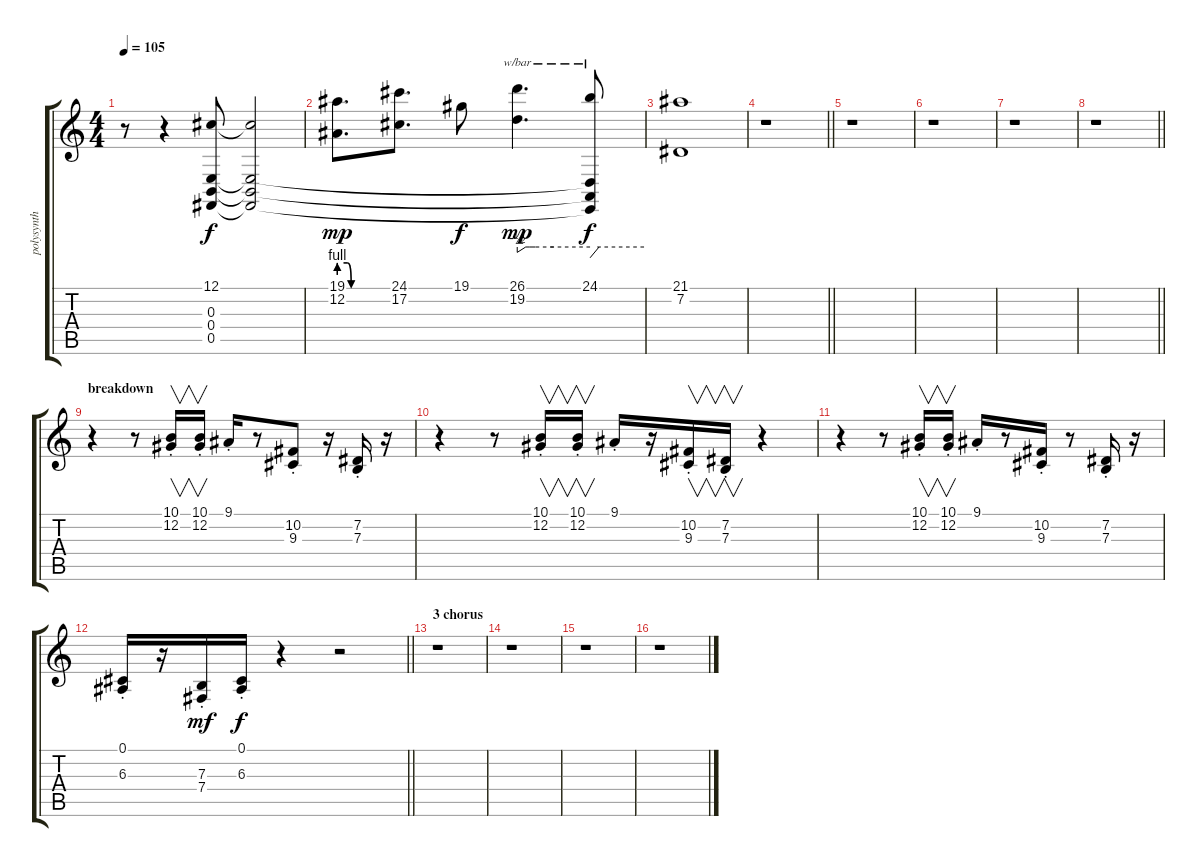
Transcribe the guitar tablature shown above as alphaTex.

\track ("polysynth" "polysynth") {instrument pad3polysynth}
\staff {score tabs}
\tuning (Db4 Ab3 E3 B2 Gb2 Db2) {hide}
\ts (4 4)
\tempo 105
\clef g2
\ks c
r.8{dy f} r.4 (12.1 0.3 0.4 0.5).8 (12.1{t} 0.3{t} 0.4{t} 0.5{t}).2 |
(19.1{be (custom 0 4 10 4 15 0 30 0 60 0)} 12.2{be (custom 0 4 10 4 15 0 30 0 60 0)}).8{d dy mp} (24.1 17.2).8{d} 19.1.8{dy f} (26.1 19.2).4{d tbe (custom default 0 -2 7 0 10 0 15 0 30 0 60 0) dy mp} (24.1 0.3{t} 0.4{t} 0.5{t}).8{tbe (custom default 0 -4 10 0 60 0) dy f} |
(21.1 7.2).1 |
\barLineRight lightlight
r.1 |
\section ("" "")
r.1 |
r.1 |
r.1 |
\barLineRight lightlight
r.1 |
\section ("" "breakdown")
r.4 r.8 (10.1{st} 12.2{st}).16{v} (10.1{st} 12.2{st}).16{v balance 8} 9.1{st}.16{balance 10} r.8 (10.2{st} 9.3{st}).8{balance 6} r.16 (7.2{st} 7.3{st}).16{balance 10} r.16 |
r.4 r.8 (10.1{st} 12.2{st}).16{v balance 4} (10.1{st} 12.2{st}).16{v balance 8} 9.1{st}.16{balance 10} r.16 (10.2{st} 9.3{st}).16{v balance 6} (7.2{st} 7.3{st}).16{v balance 4} r.4 |
r.4 r.8 (10.1{st} 12.2{st}).16{v balance 4} (10.1{st} 12.2{st}).16{v balance 8} 9.1{st}.16{balance 12} r.8 (10.2{st} 9.3{st}).16{balance 4} r.8 (7.2{st} 7.3{st}).16{balance 11} r.16 |
\barLineRight lightlight
(0.1{st} 6.3{st}).16{balance 4} r.16 (7.3{st} 7.4{st}).16{dy mf balance 8} (0.1{st} 6.3{st}).16{dy f balance 12} r.4{balance 4} r.2 |
\section ("" "3 chorus")
r.1 |
r.1 |
r.1 |
r.1
